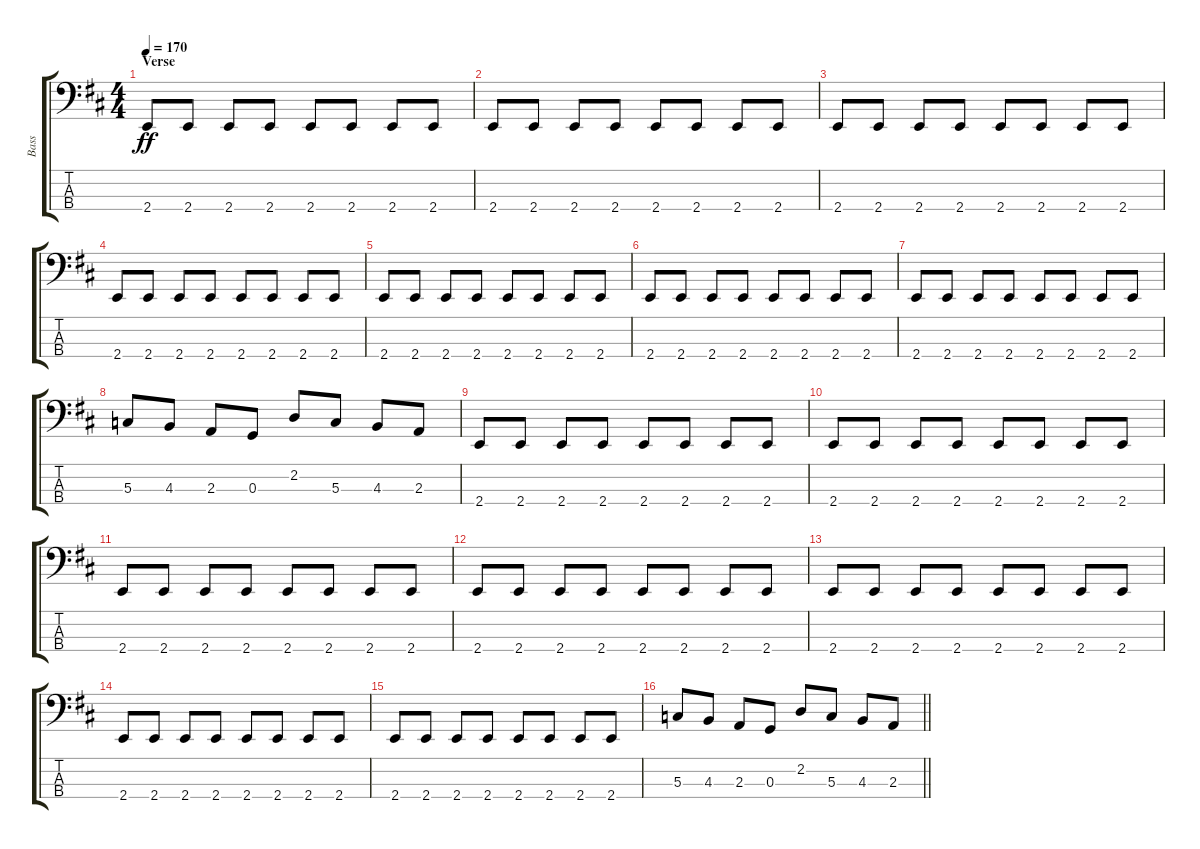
\track ("Bass" "Bass") {instrument electricbasspick}
\staff {score tabs}
\tuning (F2 C2 G1 D1) {hide}
\ts (4 4)
\section ("" "Verse")
\tempo 170
\clef f4
\ks bminor
2.4.8{dy ff} 2.4.8 2.4.8 2.4.8 2.4.8 2.4.8 2.4.8 2.4.8 |
2.4.8 2.4.8 2.4.8 2.4.8 2.4.8 2.4.8 2.4.8 2.4.8 |
2.4.8 2.4.8 2.4.8 2.4.8 2.4.8 2.4.8 2.4.8 2.4.8 |
2.4.8 2.4.8 2.4.8 2.4.8 2.4.8 2.4.8 2.4.8 2.4.8 |
2.4.8 2.4.8 2.4.8 2.4.8 2.4.8 2.4.8 2.4.8 2.4.8 |
2.4.8 2.4.8 2.4.8 2.4.8 2.4.8 2.4.8 2.4.8 2.4.8 |
2.4.8 2.4.8 2.4.8 2.4.8 2.4.8 2.4.8 2.4.8 2.4.8 |
5.3.8 4.3.8 2.3.8 0.3.8 2.2.8 5.3.8 4.3.8 2.3.8 |
2.4.8 2.4.8 2.4.8 2.4.8 2.4.8 2.4.8 2.4.8 2.4.8 |
2.4.8 2.4.8 2.4.8 2.4.8 2.4.8 2.4.8 2.4.8 2.4.8 |
2.4.8 2.4.8 2.4.8 2.4.8 2.4.8 2.4.8 2.4.8 2.4.8 |
2.4.8 2.4.8 2.4.8 2.4.8 2.4.8 2.4.8 2.4.8 2.4.8 |
2.4.8 2.4.8 2.4.8 2.4.8 2.4.8 2.4.8 2.4.8 2.4.8 |
2.4.8 2.4.8 2.4.8 2.4.8 2.4.8 2.4.8 2.4.8 2.4.8 |
2.4.8 2.4.8 2.4.8 2.4.8 2.4.8 2.4.8 2.4.8 2.4.8 |
\barLineRight lightlight
5.3.8 4.3.8 2.3.8 0.3.8 2.2.8 5.3.8 4.3.8 2.3.8
